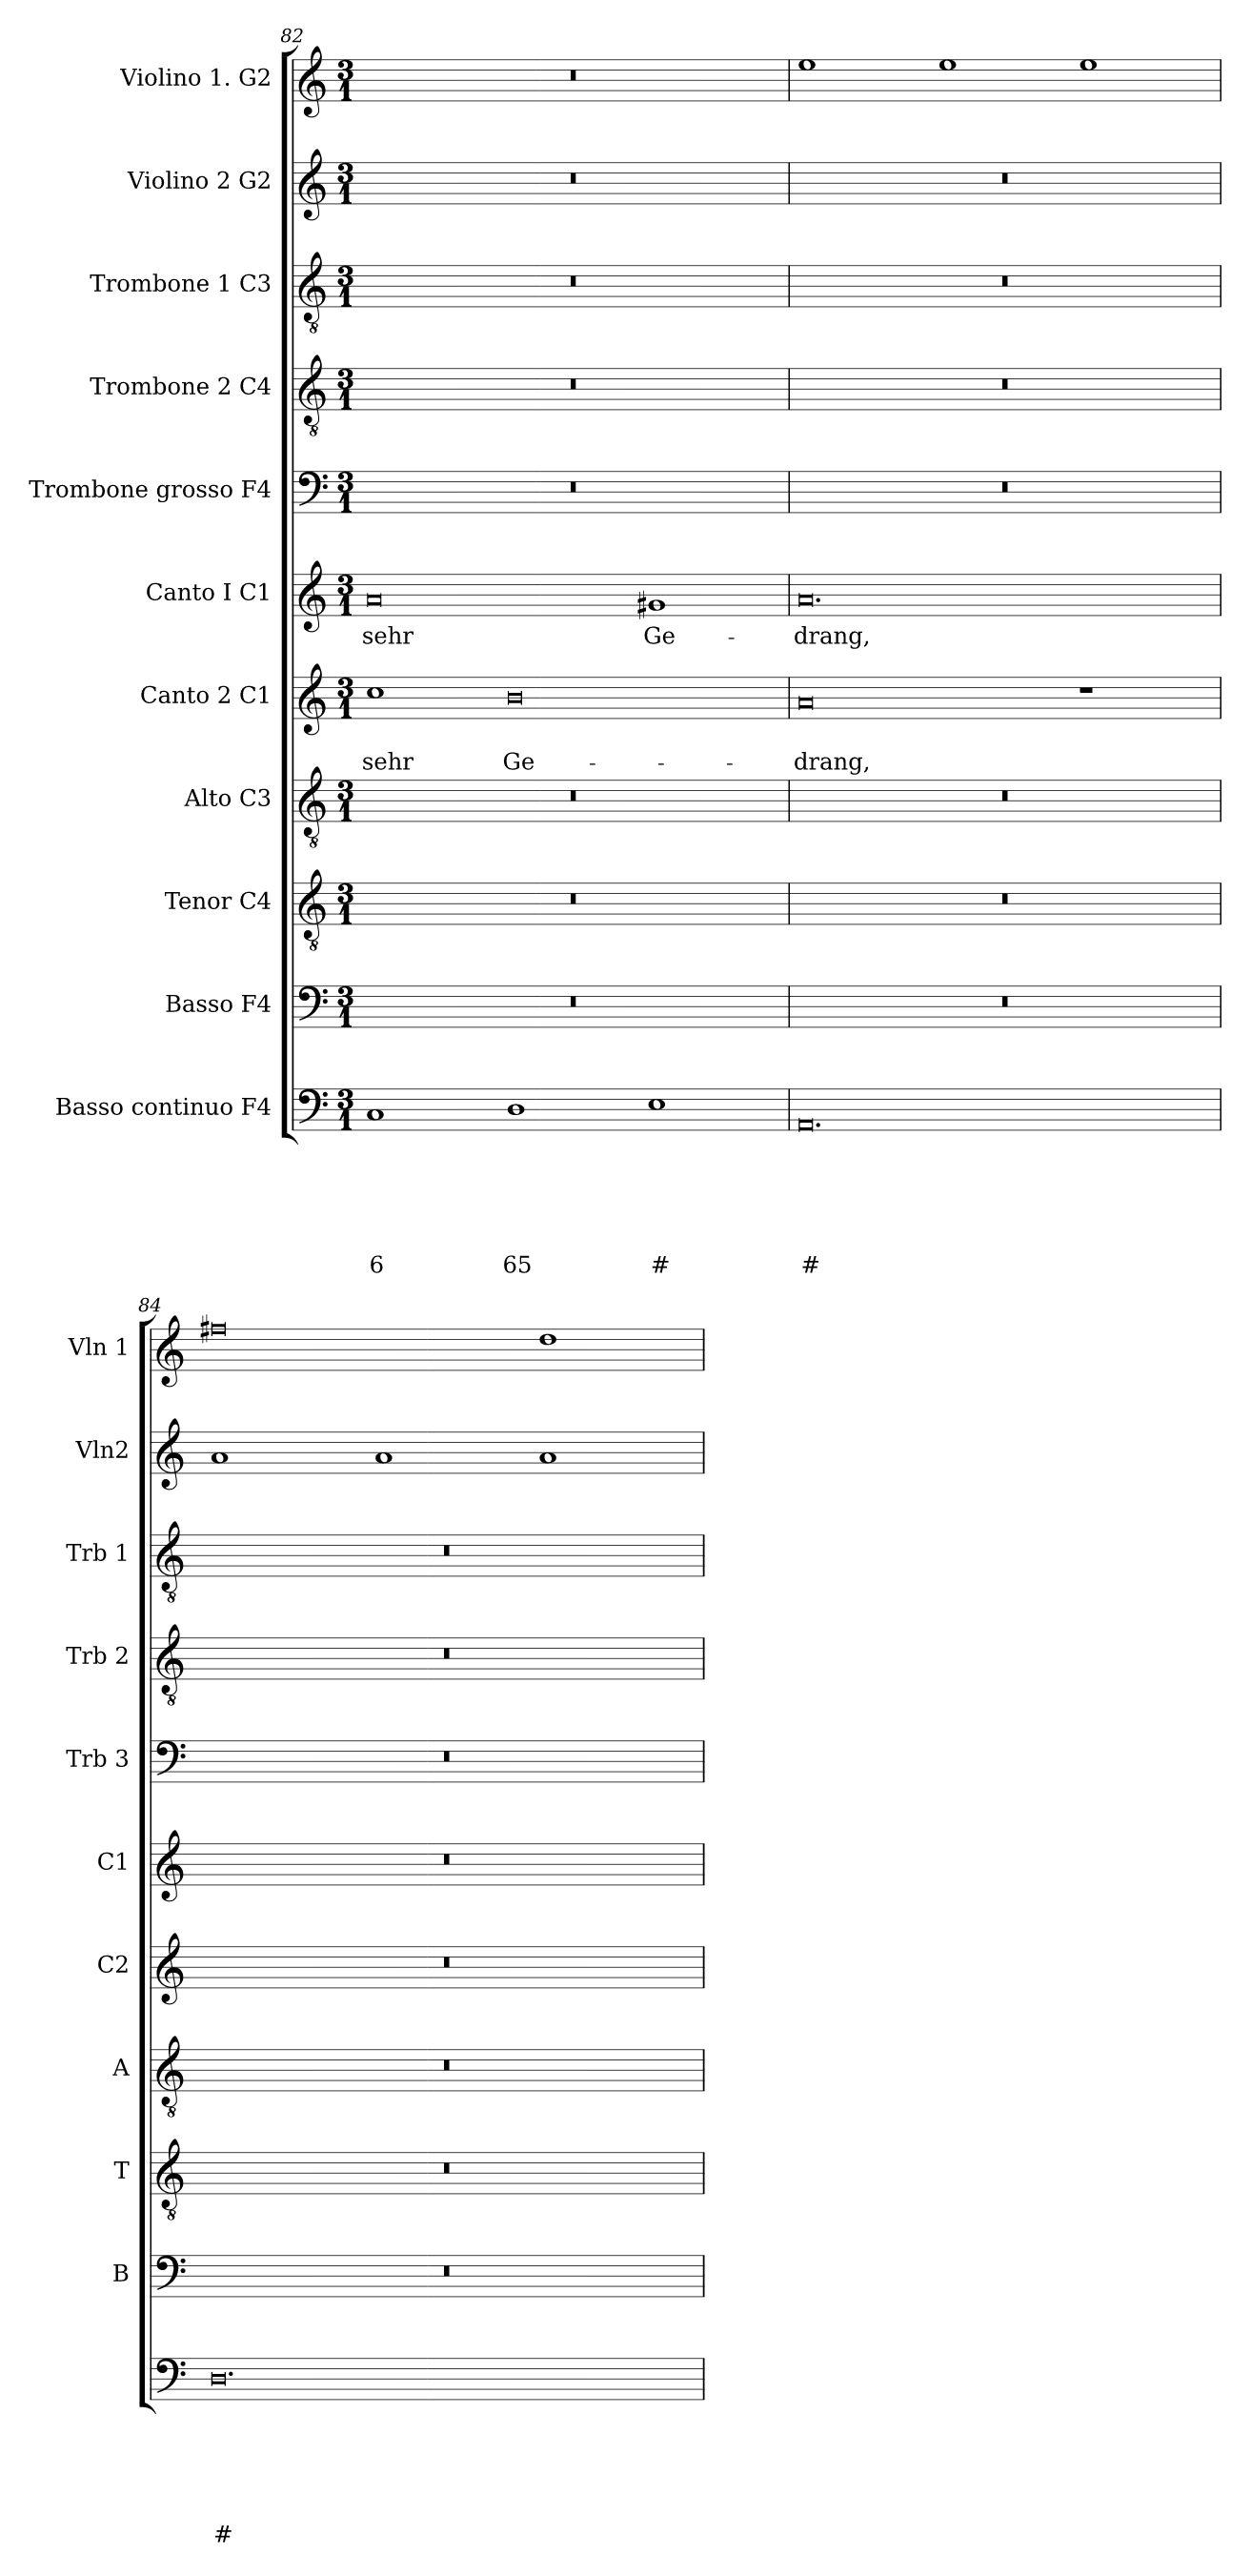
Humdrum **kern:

**kern	**text	**text	**text	**text	**text	**text	**kern	**kern	**kern	**kern	**text	**text	**kern	**text	**kern	**kern	**kern	**kern	**kern
*part11	*part11	*part11	*part11	*part11	*part11	*part11	*part10	*part9	*part8	*part7	*part7	*part7	*part6	*part6	*part5	*part4	*part3	*part2	*part1
*staff11	*staff11	*staff11	*staff11	*staff11	*staff11	*staff11	*staff10	*staff9	*staff8	*staff7	*staff7	*staff7	*staff6	*staff6	*staff5	*staff4	*staff3	*staff2	*staff1
*I"Basso continuo F4	*	*	*	*	*	*	*I"Basso F4	*I"Tenor C4	*I"Alto C3	*I"Canto 2 C1	*	*	*I"Canto I C1	*	*I"Trombone grosso F4	*I"Trombone 2 C4	*I"Trombone 1 C3	*I"Violino 2 G2	*I"Violino 1. G2
*	*	*	*	*	*	*	*I'B	*I'T	*I'A	*I'C2	*	*	*I'C1	*	*I'Trb 3	*I'Trb 2	*I'Trb 1	*I'Vln2	*I'Vln 1
*clefF4	*	*	*	*	*	*	*clefF4	*clefGv2	*clefGv2	*clefG2	*	*	*clefG2	*	*clefF4	*clefGv2	*clefGv2	*clefG2	*clefG2
*k[]	*	*	*	*	*	*	*k[]	*k[]	*k[]	*k[]	*	*	*k[]	*	*k[]	*k[]	*k[]	*k[]	*k[]
*C:	*	*	*	*	*	*	*C:	*C:	*C:	*C:	*	*	*C:	*	*C:	*C:	*C:	*C:	*C:
*M3/1	*	*	*	*	*	*	*M3/1	*M3/1	*M3/1	*M3/1	*	*	*M3/1	*	*M3/1	*M3/1	*M3/1	*M3/1	*M3/1
=82	=82	=82	=82	=82	=82	=82	=82	=82	=82	=82	=82	=82	=82	=82	=82	=82	=82	=82	=82
!	!	!	!	!	!	!LO:LY:b	!	!	!	!	!	!LO:LY:b	!	!LO:LY:b	!	!	!	!	!
1C	.	.	.	.	.	6	0.r	0.r	0.r	1cc	.	sehr	0a	sehr	0.r	0.r	0.r	0.r	0.r
!	!	!	!	!	!	!LO:LY:b	!	!	!	!	!	!LO:LY:b	!	!	!	!	!	!	!
1D	.	.	.	.	.	65	.	.	.	0b	.	Ge-	.	.	.	.	.	.	.
!	!	!	!	!	!	!LO:LY:b	!	!	!	!	!	!	!	!LO:LY:b	!	!	!	!	!
1E	.	.	.	.	.	#	.	.	.	.	.	.	1g#X	Ge-	.	.	.	.	.
=83	=83	=83	=83	=83	=83	=83	=83	=83	=83	=83	=83	=83	=83	=83	=83	=83	=83	=83	=83
!	!	!	!	!	!	!LO:LY:b	!	!	!	!	!	!LO:LY:b	!	!LO:LY:b	!	!	!	!	!
0.AA	.	.	.	.	.	#	0.r	0.r	0.r	0a	.	-drang,	0.a	-drang,	0.r	0.r	0.r	0.r	1ee
.	.	.	.	.	.	.	.	.	.	.	.	.	.	.	.	.	.	.	1ee
.	.	.	.	.	.	.	.	.	.	1r	.	.	.	.	.	.	.	.	1ee
!!LO:LB:g=z
=84	=84	=84	=84	=84	=84	=84	=84	=84	=84	=84	=84	=84	=84	=84	=84	=84	=84	=84	=84
!	!	!	!	!	!	!LO:LY:b	!	!	!	!	!	!	!	!	!	!	!	!	!
0.D	.	.	.	.	.	#	0.r	0.r	0.r	0.r	.	.	0.r	.	0.r	0.r	0.r	1a	0ff#X
.	.	.	.	.	.	.	.	.	.	.	.	.	.	.	.	.	.	1a	.
.	.	.	.	.	.	.	.	.	.	.	.	.	.	.	.	.	.	1a	1dd
=	=	=	=	=	=	=	=	=	=	=	=	=	=	=	=	=	=	=	=
*-	*-	*-	*-	*-	*-	*-	*-	*-	*-	*-	*-	*-	*-	*-	*-	*-	*-	*-	*-
